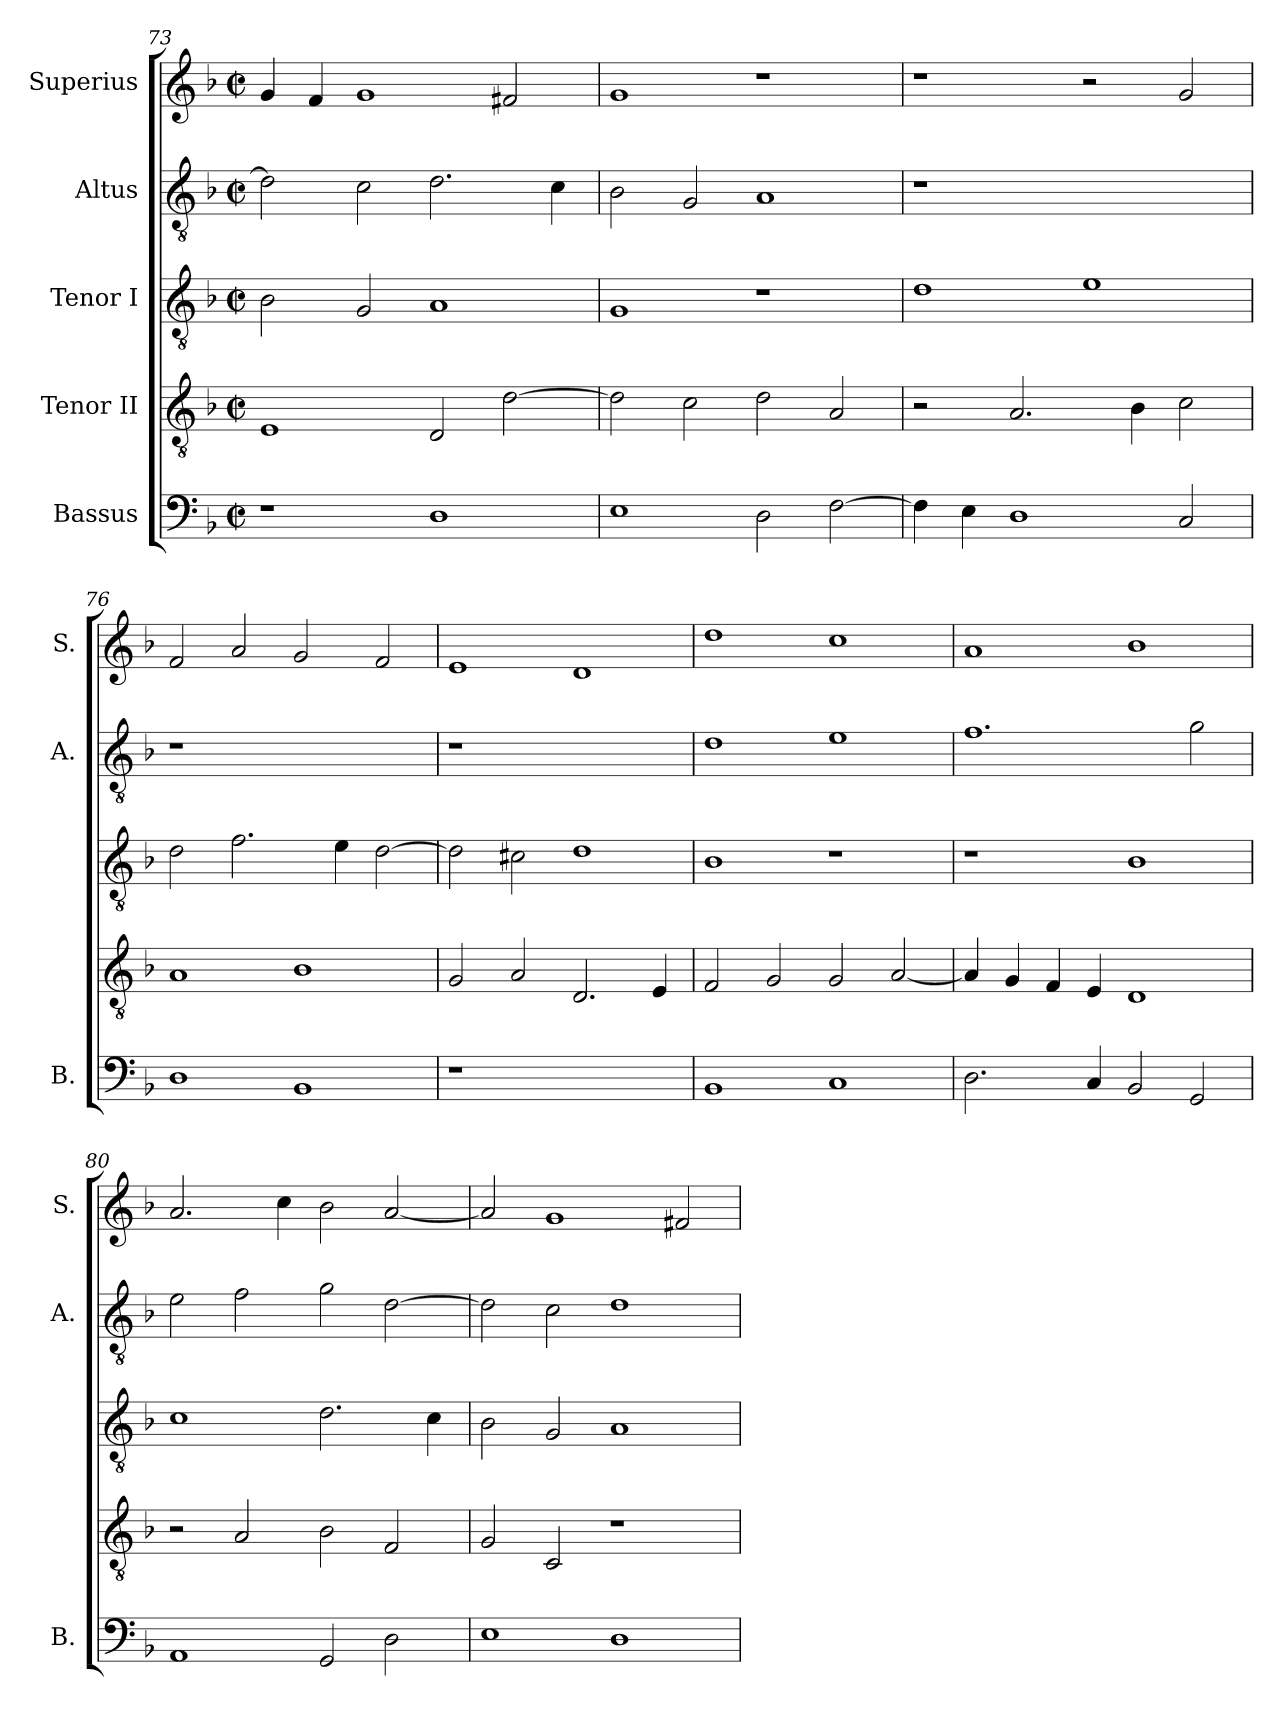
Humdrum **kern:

**kern	**kern	**kern	**kern	**kern
*part5	*part4	*part3	*part2	*part1
*staff5	*staff4	*staff3	*staff2	*staff1
*I"Bassus	*I"Tenor II	*I"Tenor I	*I"Altus	*I"Superius
*I'B.	*	*	*I'A.	*I'S.
*clefF4	*clefGv2	*clefGv2	*clefGv2	*clefG2
*	*ITrd7c12	*ITrd7c12	*ITrd7c12	*
*k[b-]	*k[b-]	*k[b-]	*k[b-]	*k[b-]
*F:	*F:	*F:	*F:	*F:
*M2/2	*M2/2	*M2/2	*M2/2	*M2/2
*met(c|)	*met(c|)	*met(c|)	*met(c|)	*met(c|)
=73	=73	=73	=73	=73
1r	1EEi	2BB-i\	2Di\]	4gi/
.	.	.	.	4fi/
.	.	2GGi/	2Ci\	1gi
1Di	2DDi/	1AAi	2.Di\	.
.	[>2Di\	.	.	2f#Xi/
.	.	.	4Ci\	.
=74	=74	=74	=74	=74
1Ei	2Di\]	1GGi	2BB-i\	1gi
.	2Ci\	.	2GGi/	.
2Di\	2Di\	1r	1AAi	1r
[>2Fi\	2AAi/	.	.	.
=75	=75	=75	=75	=75
!	!	!	!LO:N:vis=1	!
4Fi\]	2r	1Di	1r	1r
4Ei\	.	.	.	.
1Di	2.AAi/	.	.	.
.	.	1Ei	1ryy	2r
.	4BB-i\	.	.	.
2Ci/	2Ci\	.	.	2gi/
=76	=76	=76	=76	=76
!	!	!	!LO:N:vis=1	!
1Di	1AAi	2Di\	1r	2fi/
.	.	2.Fi\	.	2ai/
1BB-i	1BB-i	.	1ryy	2gi/
.	.	4Ei\	.	.
.	.	[>2Di\	.	2fi/
!!LO:PB:g=z
=77	=77	=77	=77	=77
!LO:N:vis=1	!	!	!LO:N:vis=1	!
1r	2GGi/	2Di\]	1r	1ei
.	2AAi/	2C#Xi\	.	.
1ryy	2.DDi/	1Di	1ryy	1di
.	4EEi/	.	.	.
=78	=78	=78	=78	=78
1BB-i	2FFi/	1BB-i	1Di	1ddi
.	2GGi/	.	.	.
1Ci	2GGi/	1r	1Ei	1cci
.	[<2AAi/	.	.	.
=79	=79	=79	=79	=79
2.Di\	4AAi/]	1r	1.Fi	1ai
.	4GGi/	.	.	.
.	4FFi/	.	.	.
4Ci/	4EEi/	.	.	.
2BB-i/	1DDi	1BB-i	.	1b-i
2GGi/	.	.	2Gi\	.
=80	=80	=80	=80	=80
1AAi	2r	1Ci	2Ei\	2.ai/
.	2AAi/	.	2Fi\	.
.	.	.	.	4cci\
2GGi/	2BB-i\	2.Di\	2Gi\	2b-i\
2Di\	2FFi/	.	[>2Di\	[<2ai/
.	.	4Ci\	.	.
!!LO:LB:g=z
=81	=81	=81	=81	=81
1Ei	2GGi/	2BB-i\	2Di\]	2ai/]
.	2CCi/	2GGi/	2Ci\	1gi
1Di	1r	1AAi	1Di	.
.	.	.	.	2f#Xi/
=	=	=	=	=
*-	*-	*-	*-	*-
